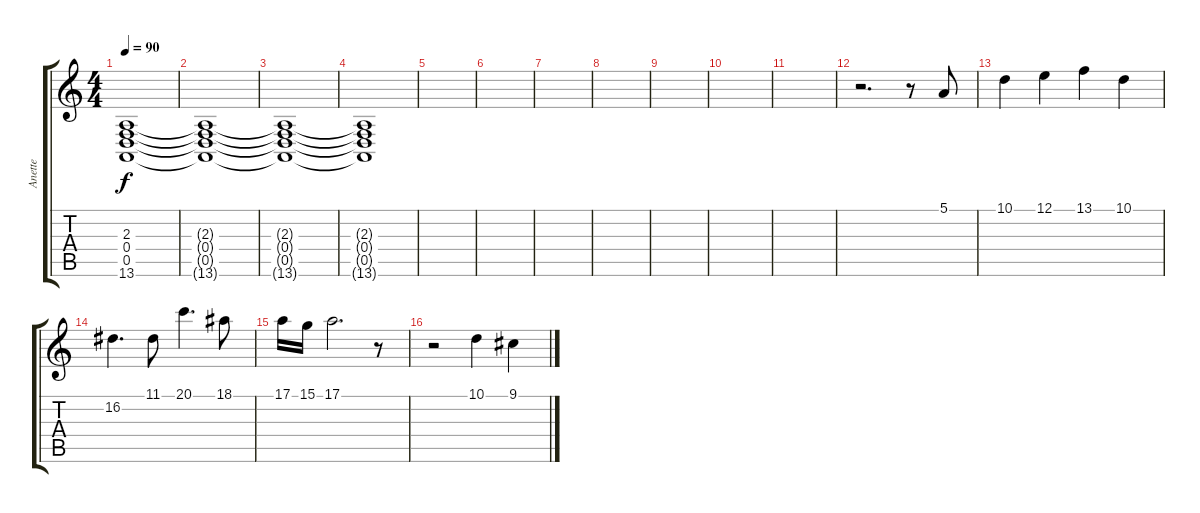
\track ("Anette" "Anette") {instrument synthvoice}
\staff {score tabs}
\tuning (E4 B3 G3 D3 A2 E2) {hide}
\ts (4 4)
\tempo 90
\clef g2
\ks c
(2.3 0.4 0.5 13.6).1{dy f} |
(2.3{t} 0.4{t} 0.5{t} 13.6{t}).1 |
(2.3{t} 0.4{t} 0.5{t} 13.6{t}).1 |
(2.3{t} 0.4{t} 0.5{t} 13.6{t}).1 |
|
|
|
|
|
|
|
r.2{d volume 16} r.8{volume 16} 5.1.8 |
10.1.4 12.1.4 13.1.4 10.1.4 |
16.2.4{d} 11.1.8 20.1.4{d} 18.1.8 |
17.1.16 15.1.16 17.1.2{d} r.8 |
r.2 10.1.4 9.1.4
